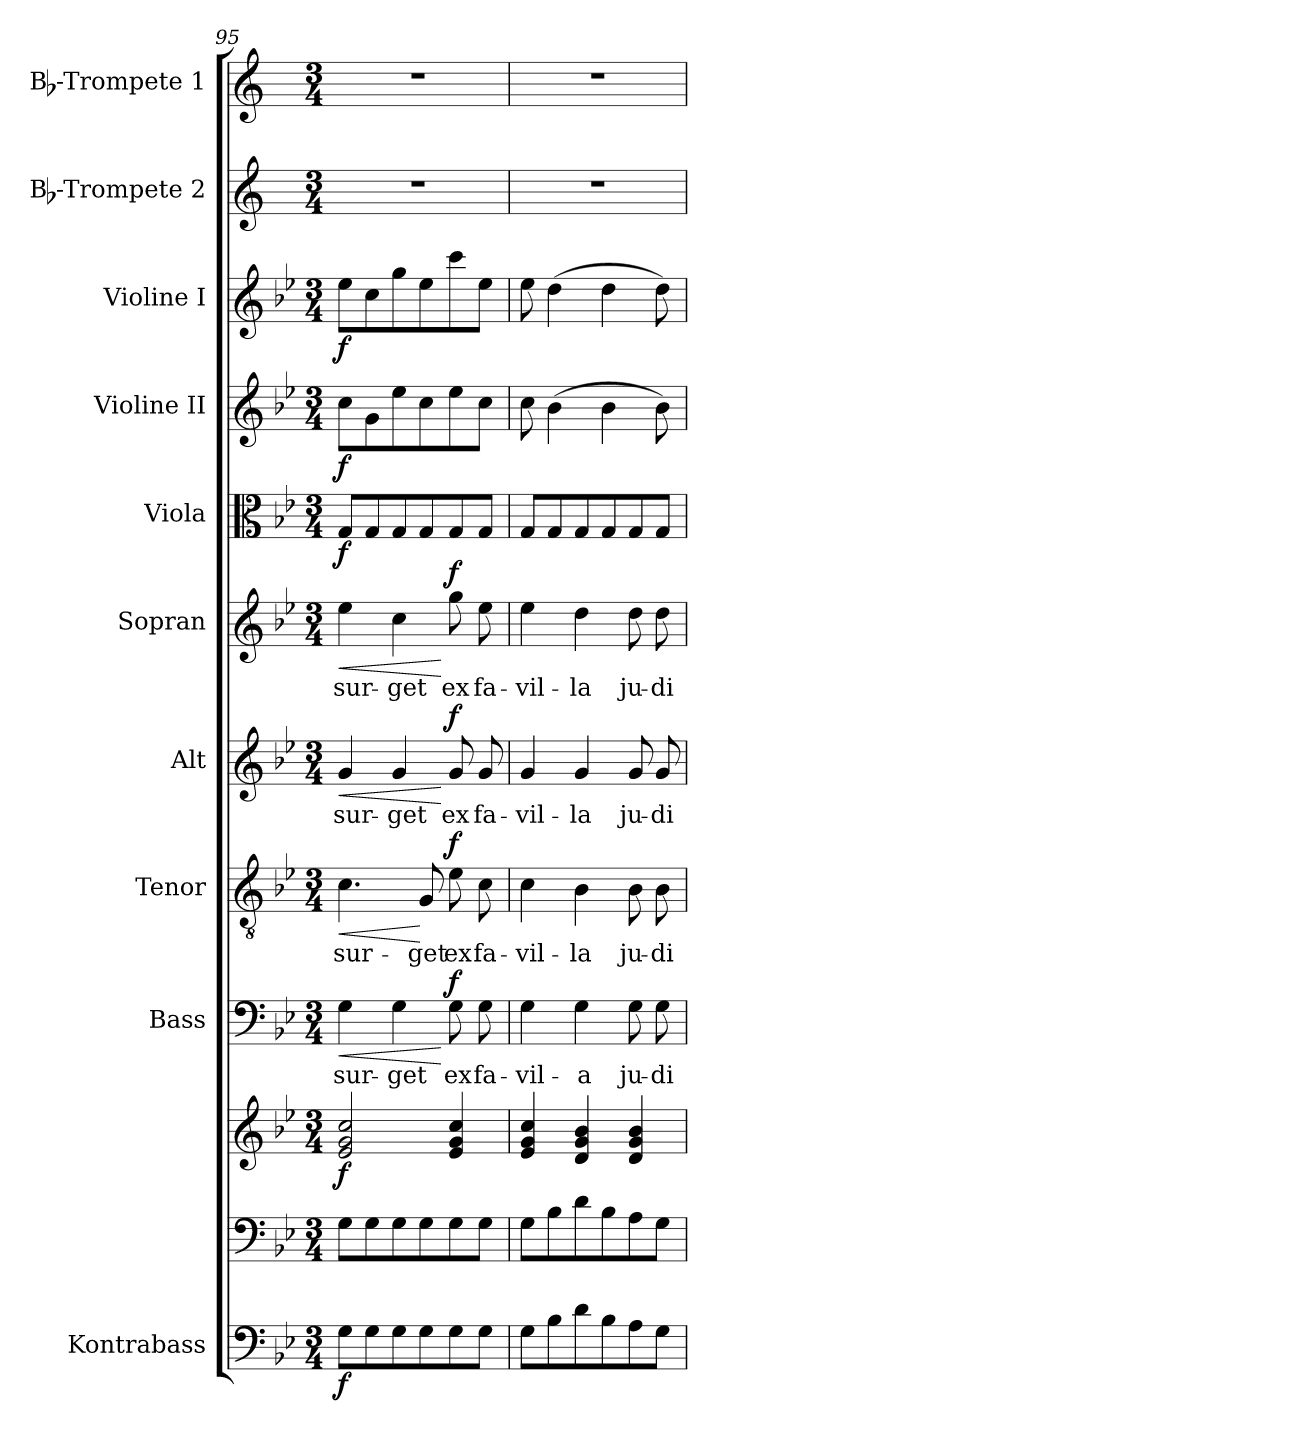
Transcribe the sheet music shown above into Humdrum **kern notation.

**kern	**dynam	**kern	**kern	**dynam	**kern	**text	**dynam	**kern	**text	**dynam	**kern	**text	**dynam	**kern	**text	**dynam	**kern	**dynam	**kern	**dynam	**kern	**dynam	**kern	**kern
*part11	*part11	*part10	*part10	*part10	*part9	*part9	*part9	*part8	*part8	*part8	*part7	*part7	*part7	*part6	*part6	*part6	*part5	*part5	*part4	*part4	*part3	*part3	*part2	*part1
*staff12	*staff12	*staff11	*staff10	*staff10/11	*staff9	*staff9	*staff9	*staff8	*staff8	*staff8	*staff7	*staff7	*staff7	*staff6	*staff6	*staff6	*staff5	*staff5	*staff4	*staff4	*staff3	*staff3	*staff2	*staff1
*I"Kontrabass	*	*	*	*	*I"Bass	*	*	*I"Tenor	*	*	*I"Alt	*	*	*I"Sopran	*	*	*I"Viola	*	*I"Violine II	*	*I"Violine I	*	*I"Bb-Trompete 2	*I"Bb-Trompete 1
*I'Kb.	*	*	*	*	*I'B.	*	*	*I'T.	*	*	*I'A.	*	*	*I'S.	*	*	*I'Vla.	*	*I'Vl. II	*	*I'Vl. I	*	*I'Bb Trp. 2	*I'Bb Trp. 1
!!LO:PB:g=z
*clefF4	*	*clefF4	*clefG2	*	*clefF4	*	*	*clefGv2	*	*	*clefG2	*	*	*clefG2	*	*	*clefC3	*	*clefG2	*	*clefG2	*	*clefG2	*clefG2
*ITrd7c12	*	*	*	*	*	*	*	*	*	*	*	*	*	*	*	*	*	*	*	*	*	*	*ITrd1c2	*ITrd1c2
*k[b-e-]	*	*k[b-e-]	*k[b-e-]	*	*k[b-e-]	*	*	*k[b-e-]	*	*	*k[b-e-]	*	*	*k[b-e-]	*	*	*k[b-e-]	*	*k[b-e-]	*	*k[b-e-]	*	*k[b-e-]	*k[b-e-]
*B-:	*	*B-:	*B-:	*	*B-:	*	*	*B-:	*	*	*B-:	*	*	*B-:	*	*	*B-:	*	*B-:	*	*B-:	*	*B-:	*B-:
*M3/4	*	*M3/4	*M3/4	*	*M3/4	*	*	*M3/4	*	*	*M3/4	*	*	*M3/4	*	*	*M3/4	*	*M3/4	*	*M3/4	*	*M3/4	*M3/4
=95	=95	=95	=95	=95	=95	=95	=95	=95	=95	=95	=95	=95	=95	=95	=95	=95	=95	=95	=95	=95	=95	=95	=95	=95
!	!LO:DY:b	!	!	!LO:DY:b	!	!LO:LY:b	!LO:HP:b	!	!LO:LY:b	!LO:HP:b	!	!LO:LY:b	!LO:HP:b	!	!LO:LY:b	!LO:HP:b	!	!LO:DY:b	!	!LO:DY:b	!	!LO:DY:b	!	!
8GG\L	f	8G\L	2e-/ 2g/ 2cc/	f	4G\	-sur-	<	4.c\	-sur-	<	4g/	-sur-	<	4ee-\	-sur-	<	8G/L	f	8cc\L	f	8ee-\L	f	2.r	2.r
8GG\	.	8G\	.	.	.	.	.	.	.	.	.	.	.	.	.	.	8G/	.	8g\	.	8cc\	.	.	.
!	!	!	!	!	!	!LO:LY:b	!	!	!	!	!	!LO:LY:b	!	!	!LO:LY:b	!	!	!	!	!	!	!	!	!
8GG\	.	8G\	.	.	4G\	-get	.	.	.	.	4g/	-get	.	4cc\	-get	.	8G/	.	8ee-\	.	8gg\	.	.	.
!	!	!	!	!	!	!	!	!	!LO:LY:b	!	!	!	!	!	!	!	!	!	!	!	!	!	!	!
8GG\	.	8G\	.	.	.	.	.	8G/	-get	[	.	.	.	.	.	.	8G/	.	8cc\	.	8ee-\	.	.	.
!	!	!	!	!	!	!LO:LY:b	!LO:DY:n=1:a	!	!LO:LY:b	!LO:DY:a	!	!LO:LY:b	!LO:DY:n=1:a	!	!LO:LY:b	!LO:DY:n=1:a	!	!	!	!	!	!	!	!
8GG\	.	8G\	4e-/ 4g/ 4cc/	.	8G\	ex	[ f	8e-\	ex	f	8g/	ex	[ f	8gg\	ex	[ f	8G/	.	8ee-\	.	8ccc\	.	.	.
!	!	!	!	!	!	!LO:LY:b	!	!	!LO:LY:b	!	!	!LO:LY:b	!	!	!LO:LY:b	!	!	!	!	!	!	!	!	!
8GG\J	.	8G\J	.	.	8G\	fa-	.	8c\	fa-	.	8g/	fa-	.	8ee-\	fa-	.	8G/J	.	8cc\J	.	8ee-\J	.	.	.
=96	=96	=96	=96	=96	=96	=96	=96	=96	=96	=96	=96	=96	=96	=96	=96	=96	=96	=96	=96	=96	=96	=96	=96	=96
!	!	!	!	!	!	!LO:LY:b	!	!	!LO:LY:b	!	!	!LO:LY:b	!	!	!LO:LY:b	!	!	!	!	!	!	!	!	!
8GG\L	.	8G\L	4e-/ 4g/ 4cc/	.	4G\	-vil-	.	4c\	-vil-	.	4g/	-vil-	.	4ee-\	-vil-	.	8G/L	.	8cc\	.	8ee-\	.	2.r	2.r
8BB-\	.	8B-\	.	.	.	.	.	.	.	.	.	.	.	.	.	.	8G/	.	(>4b-\	.	(>4dd\	.	.	.
!	!	!	!	!	!	!LO:LY:b	!	!	!LO:LY:b	!	!	!LO:LY:b	!	!	!LO:LY:b	!	!	!	!	!	!	!	!	!
8D\	.	8d\	4d/ 4g/ 4b-/	.	4G\	-a	.	4B-\	-la	.	4g/	-la	.	4dd\	-la	.	8G/	.	.	.	.	.	.	.
8BB-\	.	8B-\	.	.	.	.	.	.	.	.	.	.	.	.	.	.	8G/	.	4b-\	.	4dd\	.	.	.
!	!	!	!	!	!	!LO:LY:b	!	!	!LO:LY:b	!	!	!LO:LY:b	!	!	!LO:LY:b	!	!	!	!	!	!	!	!	!
8AA\	.	8A\	4d/ 4g/ 4b-/	.	8G\	ju-	.	8B-\	ju-	.	8g/	ju-	.	8dd\	ju-	.	8G/	.	.	.	.	.	.	.
!	!	!	!	!	!	!LO:LY:b	!	!	!LO:LY:b	!	!	!LO:LY:b	!	!	!LO:LY:b	!	!	!	!	!	!	!	!	!
8GG\J	.	8G\J	.	.	8G\	-di-	.	8B-\	-di-	.	8g/	-di-	.	8dd\	-di-	.	8G/J	.	8b-\)	.	8dd\)	.	.	.
=	=	=	=	=	=	=	=	=	=	=	=	=	=	=	=	=	=	=	=	=	=	=	=	=
*-	*-	*-	*-	*-	*-	*-	*-	*-	*-	*-	*-	*-	*-	*-	*-	*-	*-	*-	*-	*-	*-	*-	*-	*-
